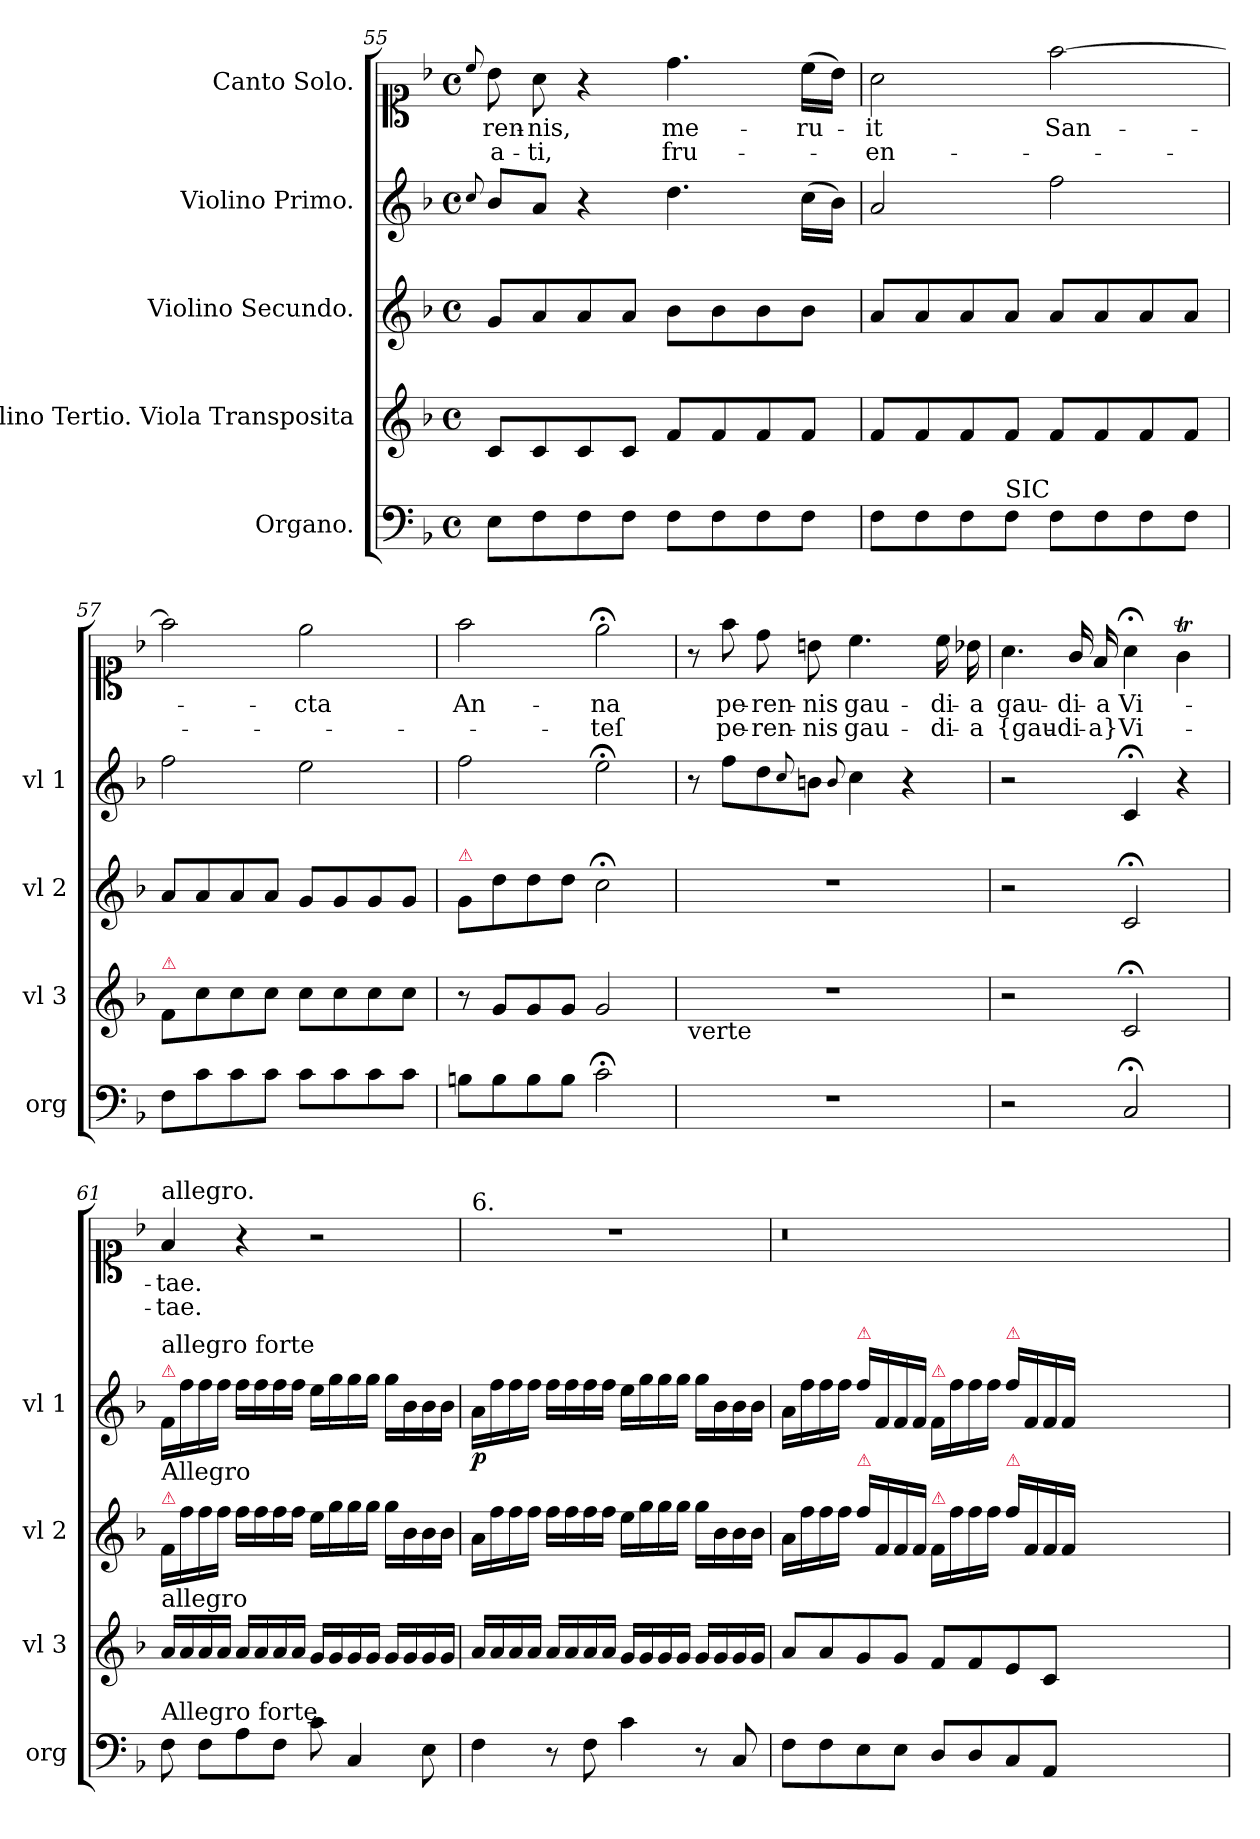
**kern	**dynam	**kern	**dynam	**kern	**dynam	**kern	**dynam	**kern	**text	**text
*part5	*part5	*part4	*part4	*part3	*part3	*part2	*part2	*part1	*part1	*part1
*staff5	*staff5	*staff4	*staff4	*staff3	*staff3	*staff2	*staff2	*staff1	*staff1	*staff1
*I"Organo.	*	*I"Violino Tertio. Viola Transposita	*	*I"Violino Secundo.	*	*I"Violino Primo.	*	*I"Canto Solo.	*	*
*I'org	*	*I'vl 3	*	*I'vl 2	*	*I'vl 1	*	*	*	*
*clefF4	*	*clefG2	*	*clefG2	*	*clefG2	*	*clefC1	*	*
*k[b-]	*	*k[b-]	*	*k[b-]	*	*k[b-]	*	*k[b-]	*	*
*M4/4	*	*M4/4	*	*M4/4	*	*M4/4	*	*M4/4	*	*
*met(c)	*	*met(c)	*	*met(c)	*	*met(c)	*	*met(c)	*	*
=55	=55	=55	=55	=55	=55	=55	=55	=55	=55	=55
.	.	.	.	.	.	8qqcc/	.	8qqcc/	.	.
8E\L	.	8c/L	.	8g/L	.	8b-/L	.	8b-\	-ren-	-a-
8F\	.	8c/	.	8a/	.	8a/J	.	8a\	-nis,	-ti,
8F\	.	8c/	.	8a/	.	4r	.	4r	.	.
8F\J	.	8c/J	.	8a/J	.	.	.	.	.	.
8F\L	.	8f/L	.	8b-\L	.	4.dd\	.	4.dd\	me-	fru-
8F\	.	8f/	.	8b-\	.	.	.	.	.	.
8F\	.	8f/	.	8b-\	.	.	.	.	.	.
8F\J	.	8f/J	.	8b-\J	.	(16cc\LL	.	(16cc\LL	-ru-	.
.	.	.	.	.	.	16b-\JJ)	.	16b-\JJ)	.	.
=56	=56	=56	=56	=56	=56	=56	=56	=56	=56	=56
8F\L	.	8f/L	.	8a/L	.	2a/	.	2a\	-it	-en-
8F\	.	8f/	.	8a/	.	.	.	.	.	.
8F\	.	8f/	.	8a/	.	.	.	.	.	.
!LO:TX:a:t=SIC	!	!	!	!	!	!	!	!	!	!
8F\J	.	8f/J	.	8a/J	.	.	.	.	.	.
8F\L	.	8f/L	.	8a/L	.	2ff\	.	[2ff\	San-	.
8F\	.	8f/	.	8a/	.	.	.	.	.	.
8F\	.	8f/	.	8a/	.	.	.	.	.	.
8F\J	.	8f/J	.	8a/J	.	.	.	.	.	.
=57	=57	=57	=57	=57	=57	=57	=57	=57	=57	=57
!	!	!LO:TX:a:color=crimson:t=⚠	!	!	!	!	!	!	!	!
8F\L	.	8f/L	.	8a/L	.	2ff\	.	2ff\]	.	.
8c\	.	8cc\	.	8a/	.	.	.	.	.	.
8c\	.	8cc\	.	8a/	.	.	.	.	.	.
8c\J	.	8cc\J	.	8a/J	.	.	.	.	.	.
8c\L	.	8cc\L	.	8g/L	.	2ee\	.	2ee\	-cta	.
8c\	.	8cc\	.	8g/	.	.	.	.	.	.
8c\	.	8cc\	.	8g/	.	.	.	.	.	.
8c\J	.	8cc\J	.	8g/J	.	.	.	.	.	.
=58	=58	=58	=58	=58	=58	=58	=58	=58	=58	=58
!	!	!	!	!LO:TX:a:color=crimson:t=⚠	!	!	!	!	!	!
8Bn\L	.	8r	.	8g/L	.	2ff\	.	2ff\	An-	.
8B\	.	8g/L	.	8dd\	.	.	.	.	.	.
8B\	.	8g/	.	8dd\	.	.	.	.	.	.
8B\J	.	8g/J	.	8dd\J	.	.	.	.	.	.
2c;<\	.	2g/	.	2cc;<\	.	2ee;<\	.	2ee;<\	-na	-teſ
=59	=59	=59	=59	=59	=59	=59	=59	=59	=59	=59
!	!	!LO:TX:b:t=verte	!	!	!	!	!	!	!	!
1r	.	1r	.	1r	.	8r	.	8r	.	.
.	.	.	.	.	.	8ff\L	.	8ff\	pe-	pe-
.	.	.	.	.	.	8dd\	.	8dd\	-ren-	-ren-
.	.	.	.	.	.	8qqcc/	.	.	.	.
.	.	.	.	.	.	8bn\J	.	8bn\	-nis	-nis
.	.	.	.	.	.	8qqb/	.	.	.	.
.	.	.	.	.	.	4cc\	.	4.cc\	gau-	gau-
.	.	.	.	.	.	4r	.	.	.	.
.	.	.	.	.	.	.	.	16cc\	-di-	-di-
.	.	.	.	.	.	.	.	16b-X\	-a	-a
=60	=60	=60	=60	=60	=60	=60	=60	=60	=60	=60
2r	.	2r	.	2r	.	2r	.	4.a\	gau-	{gau-
.	.	.	.	.	.	.	.	16g/	-di-	-di-
.	.	.	.	.	.	.	.	16f/	-a	-a}
2C;</	.	2c;</	.	2c;</	.	4c;</	.	4a;<\	Vi-	Vi-
.	.	.	.	.	.	4r	.	4gT\	.	.
=61	=61	=61	=61	=61	=61	=61	=61	=61	=61	=61
!	!	!	!	!	!	!	!	!LO:TX:a:t=allegro.	!	!
!	!	!	!	!	!	!LO:TX:a:color=crimson:t=⚠	!	!	!	!
!	!	!	!	!	!	!LO:TX:a:t=allegro forte	!	!	!	!
!	!	!	!	!LO:TX:a:color=crimson:t=⚠	!	!	!	!	!	!
!	!	!	!	!LO:TX:a:t=Allegro	!	!	!	!	!	!
!	!	!LO:TX:a:t=allegro	!	!	!	!	!	!	!	!
!LO:TX:a:t=Allegro forte	!	!	!	!	!	!	!	!	!	!
8F\	.	16a/LL	.	16f/LL	.	16f/LL	.	4f/	-tae.	-tae.
.	.	16a/	.	16ff\	.	16ff\	.	.	.	.
8F\L	.	16a/	.	16ff\	.	16ff\	.	.	.	.
.	.	16a/JJ	.	16ff\JJ	.	16ff\JJ	.	.	.	.
8A\	.	16a/LL	.	16ff\LL	.	16ff\LL	.	4r	.	.
.	.	16a/	.	16ff\	.	16ff\	.	.	.	.
8F\J	.	16a/	.	16ff\	.	16ff\	.	.	.	.
.	.	16a/JJ	.	16ff\JJ	.	16ff\JJ	.	.	.	.
8c\	.	16g/LL	.	16ee\LL	.	16ee\LL	.	2r	.	.
.	.	16g/	.	16gg\	.	16gg\	.	.	.	.
4C/	.	16g/	.	16gg\	.	16gg\	.	.	.	.
.	.	16g/JJ	.	16gg\JJ	.	16gg\JJ	.	.	.	.
.	.	16g/LL	.	16gg\LL	.	16gg\LL	.	.	.	.
.	.	16g/	.	16b-\	.	16b-\	.	.	.	.
8E\	.	16g/	.	16b-\	.	16b-\	.	.	.	.
.	.	16g/JJ	.	16b-\JJ	.	16b-\JJ	.	.	.	.
=62	=62	=62	=62	=62	=62	=62	=62	=62	=62	=62
!	!	!	!	!	!	!	!	!LO:TX:a:t=6.	!	!
4F\	piano	16a/LL	piano	16a\LL	.	16a\LL	p	1r	.	.
.	.	16a/	.	16ff\	piano	16ff\	.	.	.	.
.	.	16a/	.	16ff\	.	16ff\	.	.	.	.
.	.	16a/JJ	.	16ff\JJ	.	16ff\JJ	.	.	.	.
8r	.	16a/LL	.	16ff\LL	.	16ff\LL	.	.	.	.
.	.	16a/	.	16ff\	.	16ff\	.	.	.	.
8F\	.	16a/	.	16ff\	.	16ff\	.	.	.	.
.	.	16a/JJ	.	16ff\JJ	.	16ff\JJ	.	.	.	.
4c\	.	16g/LL	.	16ee\LL	.	16ee\LL	.	.	.	.
.	.	16g/	.	16gg\	.	16gg\	.	.	.	.
.	.	16g/	.	16gg\	.	16gg\	.	.	.	.
.	.	16g/JJ	.	16gg\JJ	.	16gg\JJ	.	.	.	.
8r	.	16g/LL	.	16gg\LL	.	16gg\LL	.	.	.	.
.	.	16g/	.	16b-\	.	16b-\	.	.	.	.
8C/	.	16g/	.	16b-\	.	16b-\	.	.	.	.
.	.	16g/JJ	.	16b-\JJ	.	16b-\JJ	.	.	.	.
=63	=63	=63	=63	=63	=63	=63	=63	=63	=63	=63
8F\L	forte	8a/L	fort.	16a\LL	.	16a\LL	fort.	0.r	.	.
.	.	.	.	16ff\	fort.	16ff\	.	.	.	.
8F\	.	8a/	.	16ff\	.	16ff\	.	.	.	.
.	.	.	.	16ff\JJ	.	16ff\JJ	.	.	.	.
!	!	!	!	!	!	!LO:TX:a:color=crimson:t=⚠	!	!	!	!
!	!	!	!	!LO:TX:a:color=crimson:t=⚠	!	!	!	!	!	!
8E\	.	8g/	.	16ff\LL	.	16ff\LL	.	.	.	.
.	.	.	.	16f/	.	16f/	.	.	.	.
8E\J	.	8g/J	.	16f/	.	16f/	.	.	.	.
.	.	.	.	16f/JJ	.	16f/JJ	.	.	.	.
!	!	!	!	!	!	!LO:TX:a:color=crimson:t=⚠	!	!	!	!
!	!	!	!	!LO:TX:a:color=crimson:t=⚠	!	!	!	!	!	!
8D/L	.	8f/L	.	16f/LL	.	16f/LL	.	.	.	.
.	.	.	.	16ff\	.	16ff\	.	.	.	.
8D/	.	8f/	.	16ff\	.	16ff\	.	.	.	.
.	.	.	.	16ff\JJ	.	16ff\JJ	.	.	.	.
!	!	!	!	!	!	!LO:TX:a:color=crimson:t=⚠	!	!	!	!
!	!	!	!	!LO:TX:a:color=crimson:t=⚠	!	!	!	!	!	!
8C/	.	8e/	.	16ff\LL	.	16ff\LL	.	.	.	.
.	.	.	.	16f/	.	16f/	.	.	.	.
8AA/J	.	8c/J	.	16f/	.	16f/	.	.	.	.
.	.	.	.	16f/JJ	.	16f/JJ	.	.	.	.
0ryy	.	0ryy	.	0ryy	.	0ryy	.	.	.	.
=	=	=	=	=	=	=	=	=	=	=
*-	*-	*-	*-	*-	*-	*-	*-	*-	*-	*-
